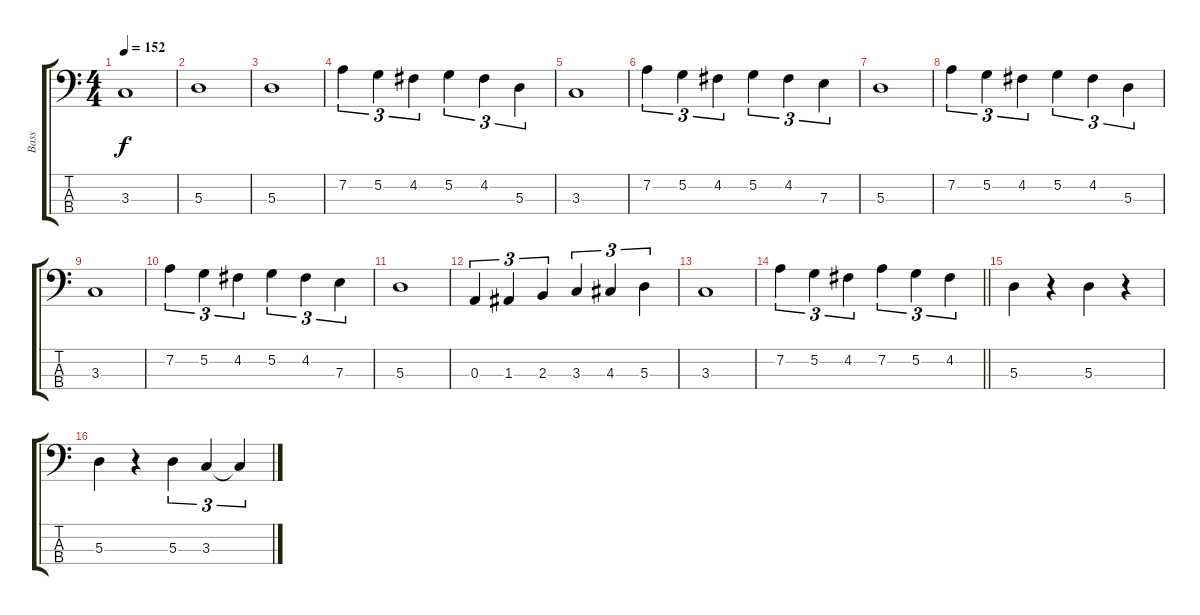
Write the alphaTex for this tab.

\track ("Bass" "Bass") {instrument electricbassfinger}
\staff {score tabs}
\tuning (G2 D2 A1 E1) {hide}
\ts (4 4)
\tempo 152
\clef f4
\ks c
3.3.1{dy f} |
5.3.1 |
5.3.1 |
7.2.4{tu (3 2)} 5.2.4{tu (3 2)} 4.2.4{tu (3 2)} 5.2.4{tu (3 2)} 4.2.4{tu (3 2)} 5.3.4{tu (3 2)} |
3.3.1 |
7.2.4{tu (3 2)} 5.2.4{tu (3 2)} 4.2.4{tu (3 2)} 5.2.4{tu (3 2)} 4.2.4{tu (3 2)} 7.3.4{tu (3 2)} |
5.3.1 |
7.2.4{tu (3 2)} 5.2.4{tu (3 2)} 4.2.4{tu (3 2)} 5.2.4{tu (3 2)} 4.2.4{tu (3 2)} 5.3.4{tu (3 2)} |
3.3.1 |
7.2.4{tu (3 2)} 5.2.4{tu (3 2)} 4.2.4{tu (3 2)} 5.2.4{tu (3 2)} 4.2.4{tu (3 2)} 7.3.4{tu (3 2)} |
5.3.1 |
0.3.4{tu (3 2)} 1.3.4{tu (3 2)} 2.3.4{tu (3 2)} 3.3.4{tu (3 2)} 4.3.4{tu (3 2)} 5.3.4{tu (3 2)} |
3.3.1 |
\barLineRight lightlight
7.2.4{tu (3 2)} 5.2.4{tu (3 2)} 4.2.4{tu (3 2)} 7.2.4{tu (3 2)} 5.2.4{tu (3 2)} 4.2.4{tu (3 2)} |
5.3.4 r.4 5.3.4 r.4 |
5.3.4 r.4 5.3.4{tu (3 2)} 3.3.4{tu (3 2)} 3.3{t}.4{tu (3 2)}
